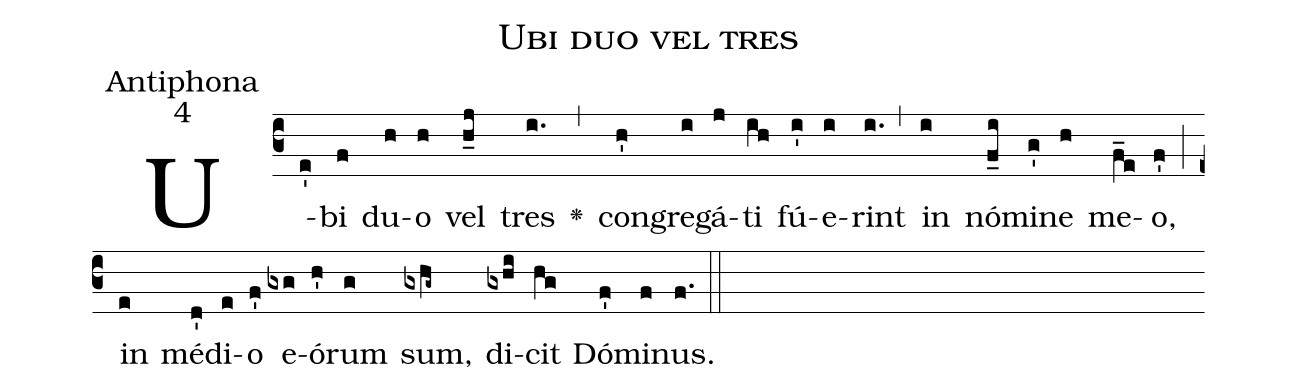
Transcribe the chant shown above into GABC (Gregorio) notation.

name:Ubi duo vel tres;
office-part:Antiphona;
mode:4;
%%
(c3) U(e')bi(f) du(h)o(h) vel(h_j) tres(i.) <v>\greheightstar</v>(,)
con(h')gre(i)gá(j)ti(ih) fú(i')e(i)rint(i.) (,)
in(i) nó(f_i)mi(g')ne(h) me(f_e)o,(f') (;)
in(e) mé(d')di(e)o(f') e(gxg)ó(h')rum(g) sum,(gxhg~) di(gxhi)cit(hg) Dó(f')mi(f)nus.(f.) (::)
